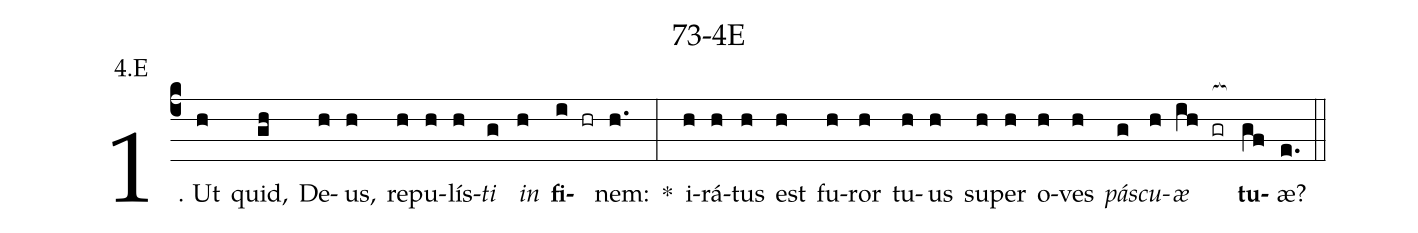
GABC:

name: 73-4E;
annotation: 4.E;
%%
(c4)1. Ut(h) quid,(gh) De(h)us,(h) re(h)pu(h)lís(h)<i>ti</i>(g) <i>in</i>(h) <b>fi</b>(i hr)nem:(h.) *(:) i(h)rá(h)tus(h) est(h) fu(h)ror(h) tu(h)us(h) su(h)per(h) o(h)ves(h) <i>pás</i>(g)<i>cu</i>(h)<i>æ</i>(ih gr[ocb:1{]) <b>tu</b>(gf[ocb:0}])æ?(e.) (::)
